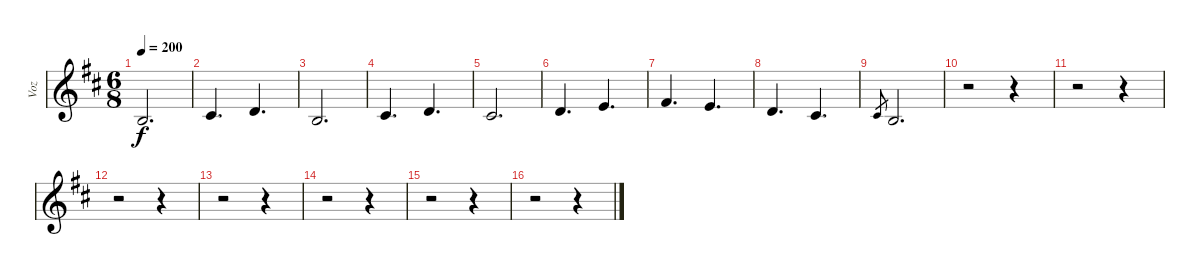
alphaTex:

\track ("Voz" "Voz") {instrument lead1square}
\staff {score}
\tuning (E4 B3 G3 D3 A2 E2) {hide}
\ts (6 8)
\tempo 200
\clef g2
\ks bminor
0.2.2{d dy f} |
2.2.4{d} 3.2.4{d} |
0.2.2{d} |
2.2.4{d} 3.2.4{d} |
2.2.2{d} |
3.2.4{d} 0.1.4{d} |
2.1.4{d} 0.1.4{d} |
3.2.4{d} 2.2.4{d} |
2.2.8{gr} 0.2.2{d} |
r.2 r.4 |
r.2 r.4 |
r.2 r.4 |
r.2 r.4 |
r.2 r.4 |
r.2 r.4 |
r.2 r.4
